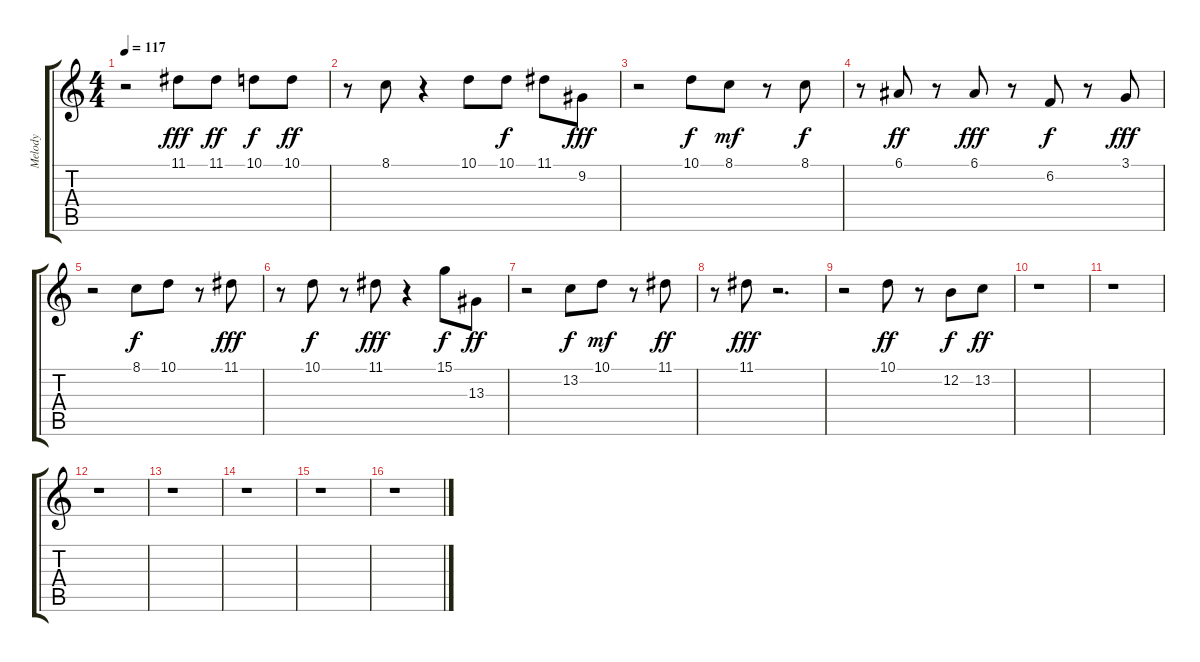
\track ("Melody" "Melody") {instrument vibraphone}
\staff {score tabs}
\tuning (E4 B3 G3 D3 A2 E2) {hide}
\ts (4 4)
\tempo 117
\clef g2
\ks c
r.2{dy ff} 11.1.8{dy fff} 11.1.8{dy ff} 10.1.8{dy f} 10.1.8{dy ff} |
r.8 8.1.8 r.4 10.1.8 10.1.8{dy f} 11.1.8 9.2.8{dy fff} |
r.2 10.1.8{dy f} 8.1.8{dy mf} r.8 8.1.8{dy f} |
r.8 6.1.8{dy ff} r.8 6.1.8{dy fff} r.8 6.2.8{dy f} r.8 3.1.8{dy fff} |
r.2 8.1.8{dy f} 10.1.8 r.8 11.1.8{dy fff} |
r.8 10.1.8{dy f} r.8 11.1.8{dy fff} r.4 15.1.8{dy f} 13.3.8{dy ff} |
r.2 13.2.8{dy f} 10.1.8{dy mf} r.8 11.1.8{dy ff} |
r.8 11.1.8{dy fff} r.2{d} |
r.2 10.1.8{dy ff} r.8 12.2.8{dy f} 13.2.8{dy ff} |
r.1 |
r.1 |
r.1 |
r.1 |
r.1 |
r.1 |
r.1
